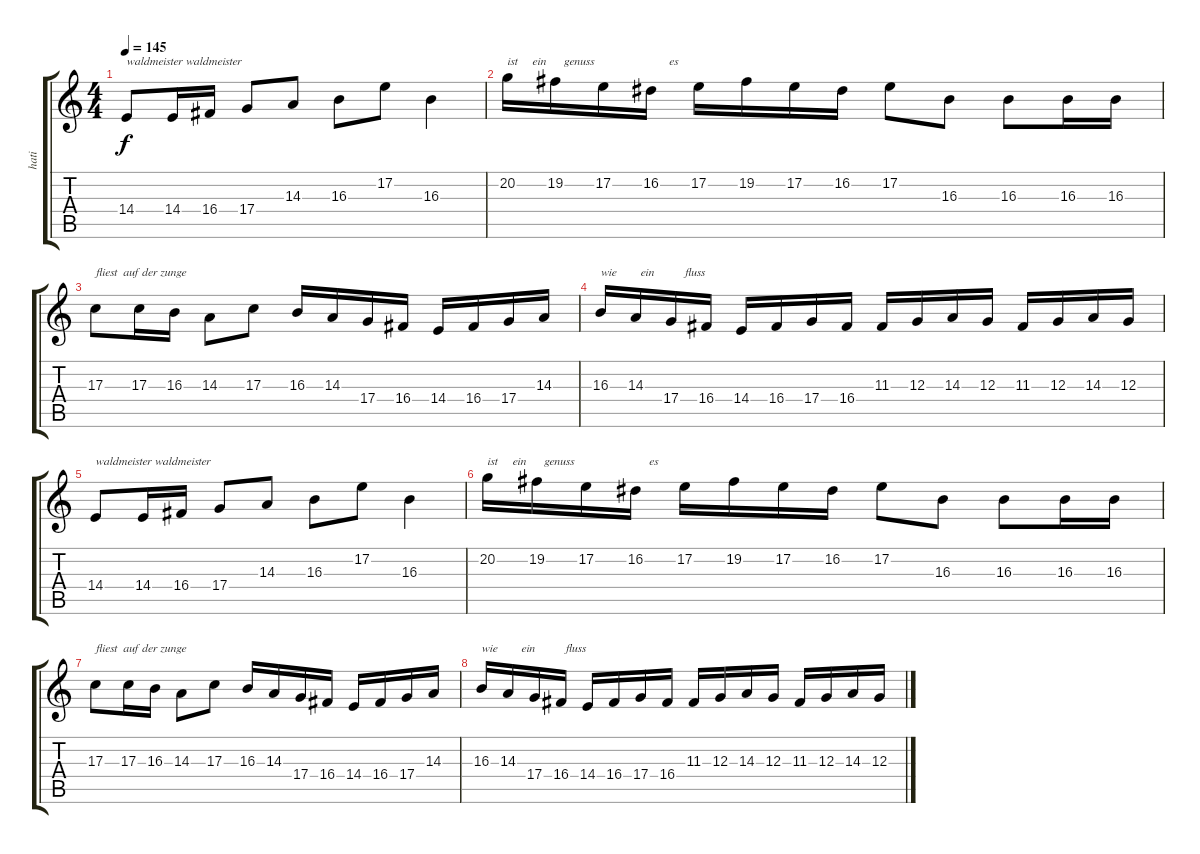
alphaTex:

\track ("hati" "hati") {instrument stringensemble1}
\staff {score tabs}
\tuning (E4 B3 G3 D3 A2 E2) {hide}
\ts (4 4)
\tempo 145
\clef g2
\ks c
14.4.8{txt "waldmeister waldmeister" dy f instrument pad4choir} 14.4.16 16.4.16 17.4.8 14.3.8 16.3.8 17.2.8 16.3.4 |
20.2.16{txt "ist     ein      genuss                         es"} 19.2.16 17.2.16 16.2.16 17.2.16 19.2.16 17.2.16 16.2.16 17.2.8 16.3.8 16.3.8 16.3.16 16.3.16 |
17.3.8{txt "fliest  auf der zunge "} 17.3.16 16.3.16 14.3.8 17.3.8 16.3.16 14.3.16 17.4.16 16.4.16 14.4.16 16.4.16 17.4.16 14.3.16 |
16.3.16{txt "wie        ein          fluss"} 14.3.16 17.4.16 16.4.16 14.4.16 16.4.16 17.4.16 16.4.16 11.3.16 12.3.16 14.3.16 12.3.16 11.3.16 12.3.16 14.3.16 12.3.16 |
14.4.8{txt "waldmeister waldmeister"} 14.4.16 16.4.16 17.4.8 14.3.8 16.3.8 17.2.8 16.3.4 |
20.2.16{txt "ist     ein      genuss                         es"} 19.2.16 17.2.16 16.2.16 17.2.16 19.2.16 17.2.16 16.2.16 17.2.8 16.3.8 16.3.8 16.3.16 16.3.16 |
17.3.8{txt "fliest  auf der zunge "} 17.3.16 16.3.16 14.3.8 17.3.8 16.3.16 14.3.16 17.4.16 16.4.16 14.4.16 16.4.16 17.4.16 14.3.16 |
16.3.16{txt "wie        ein          fluss"} 14.3.16 17.4.16 16.4.16 14.4.16 16.4.16 17.4.16 16.4.16 11.3.16 12.3.16 14.3.16 12.3.16 11.3.16 12.3.16 14.3.16 12.3.16
